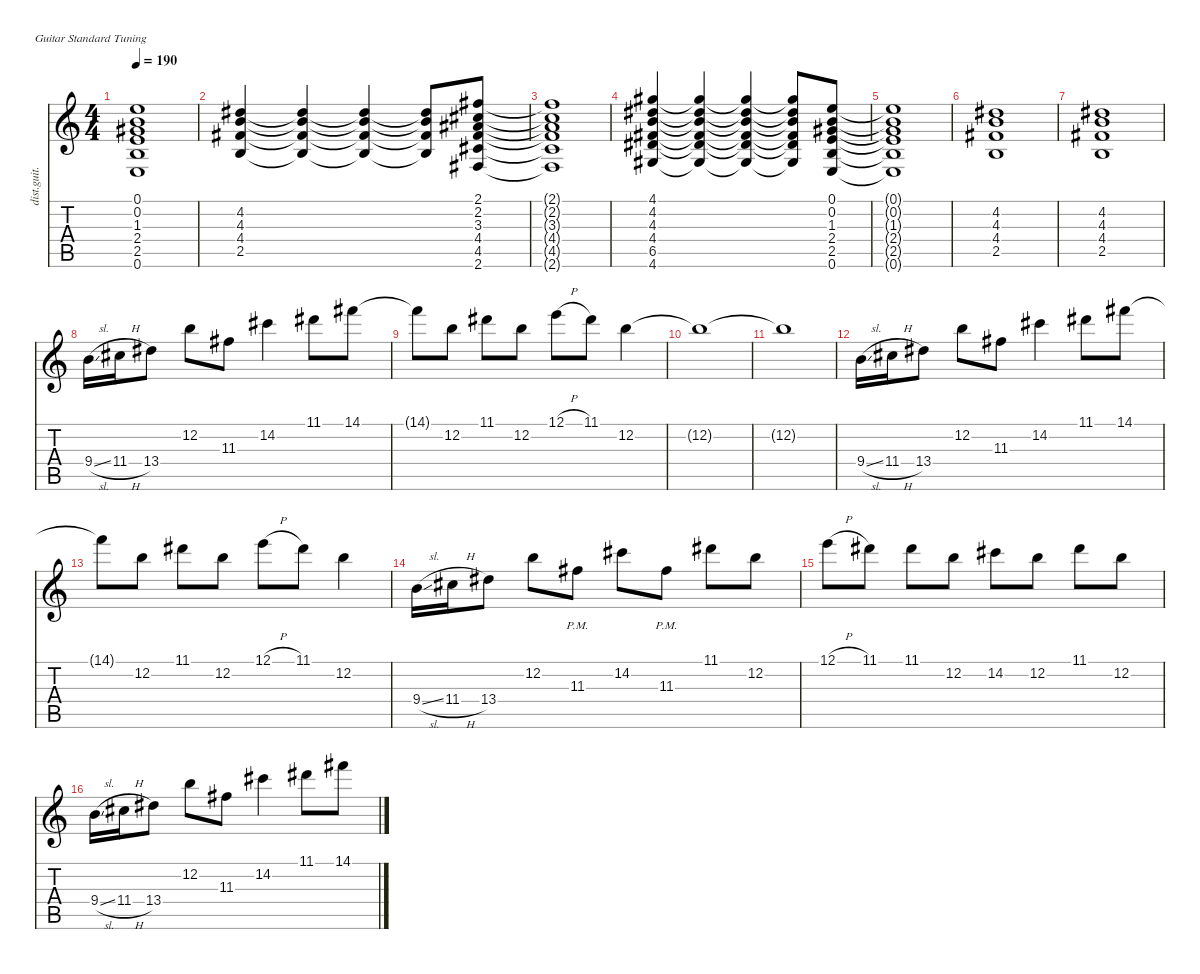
\defaultSystemsLayout 4
\hideDynamics
\bracketExtendMode nobrackets
\track ("Bonus Guitar" "dist.guit.") {instrument distortionguitar}
\staff {score tabs}
\tuning (E4 B3 G3 D3 A2 E2)
\ts (4 4)
\tempo 190
\clef g2
\ks c
(0.1{t} 0.2{t} 1.3{t acc #} 2.4{t} 2.5{t} 0.6{t}).1{dy mf beam Up} |
(4.2{acc #} 4.3 4.4{acc #} 2.5).4{beam Up} (4.2{t acc #} 4.3{t} 4.4{t acc #} 2.5{t}).4{beam Up} (4.2{t acc #} 4.3{t} 4.4{t acc #} 2.5{t}).4{beam Up} (4.2{t acc #} 4.3{t} 4.4{t acc #} 2.5{t}).8{beam Up} (2.1{acc #} 2.2{acc #} 3.3{acc #} 4.4{acc #} 4.5{acc #} 2.6{acc #}).8{beam Up} |
(2.1{t acc #} 2.2{t acc #} 3.3{t acc #} 4.4{t acc #} 4.5{t acc #} 2.6{t acc #}).1{beam Up} |
(4.1{acc #} 4.2{acc #} 4.3 4.4{acc #} 6.5{acc #} 4.6{acc #}).4{beam Up} (4.1{t acc #} 4.2{t acc #} 4.3{t} 4.4{t acc #} 6.5{t acc #} 4.6{t acc #}).4{beam Up} (4.1{t acc #} 4.2{t acc #} 4.3{t} 4.4{t acc #} 6.5{t acc #} 4.6{t acc #}).4{beam Up} (4.1{t acc #} 4.2{t acc #} 4.3{t} 4.4{t acc #} 6.5{t acc #} 4.6{t acc #}).8{beam Up} (0.1 0.2 1.3{acc #} 2.4 2.5 0.6).8{beam Up} |
(0.1{t} 0.2{t} 1.3{t acc #} 2.4{t} 2.5{t} 0.6{t}).1{beam Up} |
(4.2{acc #} 4.3 4.4{acc #} 2.5).1{beam Up} |
(4.2{acc #} 4.3 4.4{acc #} 2.5).1{beam Up} |
9.4{sl}.16{beam Down} 11.4{h acc #}.16{beam Down} 13.4{acc #}.8{beam Down} 12.2.8{beam Down} 11.3{acc #}.8{beam Down} 14.2{acc #}.4{beam Down} 11.1{acc #}.8{beam Down} 14.1{acc #}.8{beam Down} |
14.1{t acc #}.8{beam Down} 12.2.8{beam Down} 11.1{acc #}.8{beam Down} 12.2.8{beam Down} 12.1{h}.8{beam Down} 11.1{acc #}.8{beam Down} 12.2.4{beam Down} |
12.2{t}.1{dy p beam Down} |
12.2{t}.1{beam Down} |
9.4{sl}.16{dy mf beam Down} 11.4{h acc #}.16{beam Down} 13.4{acc #}.8{beam Down} 12.2.8{beam Down} 11.3{acc #}.8{beam Down} 14.2{acc #}.4{beam Down} 11.1{acc #}.8{beam Down} 14.1{acc #}.8{beam Down} |
14.1{t acc #}.8{beam Down} 12.2.8{beam Down} 11.1{acc #}.8{beam Down} 12.2.8{beam Down} 12.1{h}.8{beam Down} 11.1{acc #}.8{beam Down} 12.2.4{beam Down} |
9.4{sl}.16{beam Down} 11.4{h acc #}.16{beam Down} 13.4{acc #}.8{beam Down} 12.2.8{beam Down} 11.3{pm acc #}.8{beam Down} 14.2{acc #}.8{beam Down} 11.3{pm acc #}.8{beam Down} 11.1{acc #}.8{beam Down} 12.2.8{beam Down} |
12.1{h}.8{beam Down} 11.1{acc #}.8{beam Down} 11.1{acc #}.8{beam Down} 12.2.8{beam Down} 14.2{acc #}.8{beam Down} 12.2.8{beam Down} 11.1{acc #}.8{beam Down} 12.2.8{beam Down} |
9.4{sl}.16{beam Down} 11.4{h acc #}.16{beam Down} 13.4{acc #}.8{beam Down} 12.2.8{beam Down} 11.3{acc #}.8{beam Down} 14.2{acc #}.4{beam Down} 11.1{acc #}.8{beam Down} 14.1{acc #}.8{beam Down}
